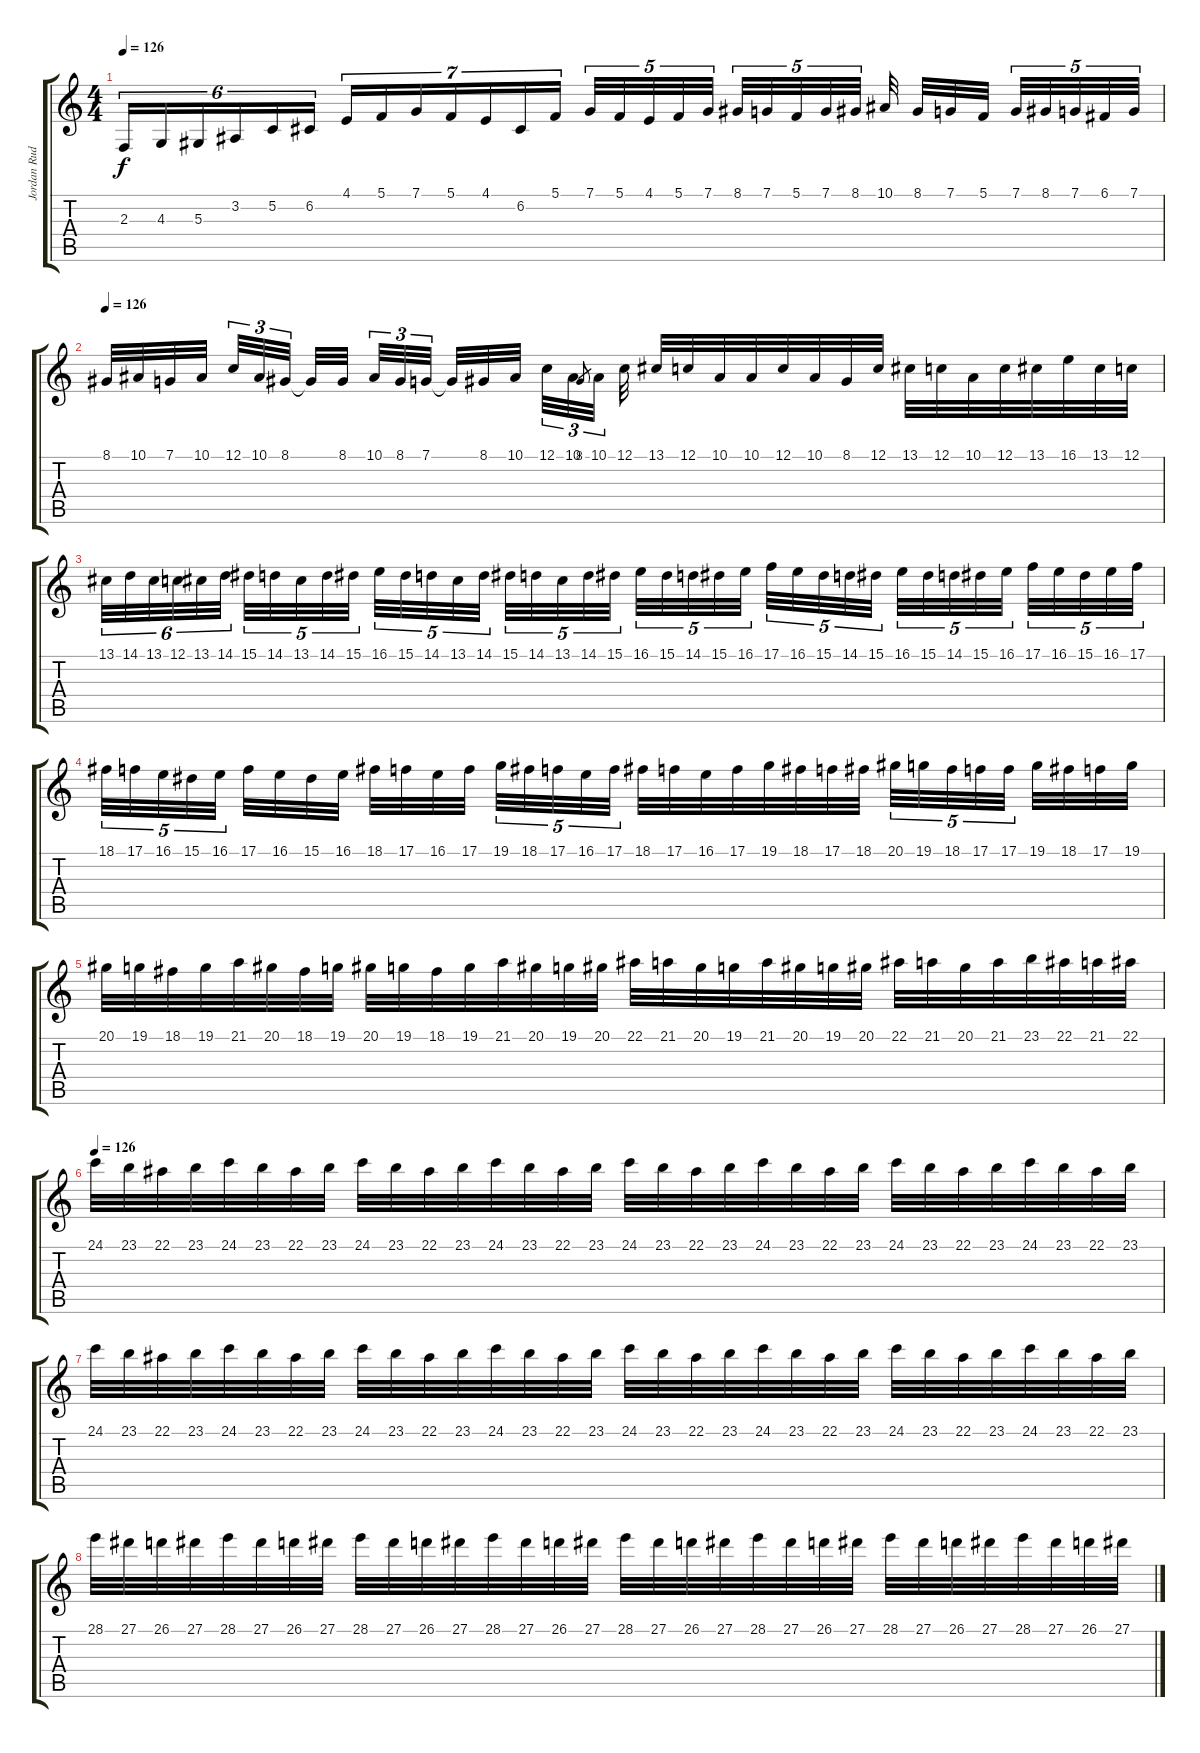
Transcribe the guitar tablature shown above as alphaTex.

\track ("Jordan Rudess R" "Jordan Rud") {instrument acousticgrandpiano}
\staff {score tabs}
\tuning (C4 G3 Eb3 Bb2 F2 C2) {hide}
\ts (4 4)
\tempo 126
\clef g2
\ks c
2.3.16{tu (6 4) dy f} 4.3.16{tu (6 4)} 5.3.16{tu (6 4)} 3.2.16{tu (6 4)} 5.2.16{tu (6 4)} 6.2.16{tu (6 4)} 4.1.16{tu (7 4)} 5.1.16{tu (7 4)} 7.1.16{tu (7 4)} 5.1.16{tu (7 4)} 4.1.16{tu (7 4)} 6.2.16{tu (7 4)} 5.1.16{tu (7 4)} 7.1.32{tu (5 4)} 5.1.32{tu (5 4)} 4.1.32{tu (5 4)} 5.1.32{tu (5 4)} 7.1.32{tu (5 4)} 8.1.32{tu (5 4)} 7.1.32{tu (5 4)} 5.1.32{tu (5 4)} 7.1.32{tu (5 4)} 8.1.32{tu (5 4)} 10.1.32 8.1.32 7.1.32 5.1.32 7.1.32{tu (5 4)} 8.1.32{tu (5 4)} 7.1.32{tu (5 4)} 6.1.32{tu (5 4)} 7.1.32{tu (5 4)} |
\tempo 126
8.1.32 10.1.32 7.1.32 10.1.32 12.1.32{tu (3 2)} 10.1.32{tu (3 2)} 8.1.32{tu (3 2)} 8.1{t}.32 8.1.32 10.1.32{tu (3 2)} 8.1.32{tu (3 2)} 7.1.32{tu (3 2)} 7.1{t}.32 8.1.32 10.1.32 12.1.32{tu (3 2)} 10.1.32{tu (3 2)} 8.1.8{gr} 10.1.32{tu (3 2)} 12.1.32 13.1.32 12.1.32 10.1.32 10.1.32 12.1.32 10.1.32 8.1.32 12.1.32 13.1.32 12.1.32 10.1.32 12.1.32 13.1.32 16.1.32 13.1.32 12.1.32 |
13.1.32{tu (6 4)} 14.1.32{tu (6 4)} 13.1.32{tu (6 4)} 12.1.32{tu (6 4)} 13.1.32{tu (6 4)} 14.1.32{tu (6 4)} 15.1.32{tu (5 4)} 14.1.32{tu (5 4)} 13.1.32{tu (5 4)} 14.1.32{tu (5 4)} 15.1.32{tu (5 4)} 16.1.32{tu (5 4)} 15.1.32{tu (5 4)} 14.1.32{tu (5 4)} 13.1.32{tu (5 4)} 14.1.32{tu (5 4)} 15.1.32{tu (5 4)} 14.1.32{tu (5 4)} 13.1.32{tu (5 4)} 14.1.32{tu (5 4)} 15.1.32{tu (5 4)} 16.1.32{tu (5 4)} 15.1.32{tu (5 4)} 14.1.32{tu (5 4)} 15.1.32{tu (5 4)} 16.1.32{tu (5 4)} 17.1.32{tu (5 4)} 16.1.32{tu (5 4)} 15.1.32{tu (5 4)} 14.1.32{tu (5 4)} 15.1.32{tu (5 4)} 16.1.32{tu (5 4)} 15.1.32{tu (5 4)} 14.1.32{tu (5 4)} 15.1.32{tu (5 4)} 16.1.32{tu (5 4)} 17.1.32{tu (5 4)} 16.1.32{tu (5 4)} 15.1.32{tu (5 4)} 16.1.32{tu (5 4)} 17.1.32{tu (5 4)} |
18.1.32{tu (5 4)} 17.1.32{tu (5 4)} 16.1.32{tu (5 4)} 15.1.32{tu (5 4)} 16.1.32{tu (5 4)} 17.1.32 16.1.32 15.1.32 16.1.32 18.1.32 17.1.32 16.1.32 17.1.32 19.1.32{tu (5 4)} 18.1.32{tu (5 4)} 17.1.32{tu (5 4)} 16.1.32{tu (5 4)} 17.1.32{tu (5 4)} 18.1.32 17.1.32 16.1.32 17.1.32 19.1.32 18.1.32 17.1.32 18.1.32 20.1.32{tu (5 4)} 19.1.32{tu (5 4)} 18.1.32{tu (5 4)} 17.1.32{tu (5 4)} 17.1.32{tu (5 4)} 19.1.32 18.1.32 17.1.32 19.1.32 |
20.1.32 19.1.32 18.1.32 19.1.32 21.1.32 20.1.32 18.1.32 19.1.32 20.1.32 19.1.32 18.1.32 19.1.32 21.1.32 20.1.32 19.1.32 20.1.32 22.1.32 21.1.32 20.1.32 19.1.32 21.1.32 20.1.32 19.1.32 20.1.32 22.1.32 21.1.32 20.1.32 21.1.32 23.1.32 22.1.32 21.1.32 22.1.32 |
\tempo 126
24.1.32 23.1.32 22.1.32 23.1.32 24.1.32 23.1.32 22.1.32 23.1.32 24.1.32 23.1.32 22.1.32 23.1.32 24.1.32 23.1.32 22.1.32 23.1.32 24.1.32 23.1.32 22.1.32 23.1.32 24.1.32 23.1.32 22.1.32 23.1.32 24.1.32 23.1.32 22.1.32 23.1.32 24.1.32 23.1.32 22.1.32 23.1.32 |
24.1.32 23.1.32 22.1.32 23.1.32 24.1.32 23.1.32 22.1.32 23.1.32 24.1.32 23.1.32 22.1.32 23.1.32 24.1.32 23.1.32 22.1.32 23.1.32 24.1.32 23.1.32 22.1.32 23.1.32 24.1.32 23.1.32 22.1.32 23.1.32 24.1.32 23.1.32 22.1.32 23.1.32 24.1.32 23.1.32 22.1.32 23.1.32 |
28.1.32{volume 10 balance 12 instrument lead2sawtooth} 27.1.32 26.1.32 27.1.32 28.1.32 27.1.32 26.1.32 27.1.32 28.1.32 27.1.32 26.1.32 27.1.32 28.1.32 27.1.32 26.1.32 27.1.32 28.1.32 27.1.32 26.1.32 27.1.32 28.1.32 27.1.32 26.1.32 27.1.32 28.1.32 27.1.32 26.1.32 27.1.32 28.1.32 27.1.32 26.1.32 27.1.32
